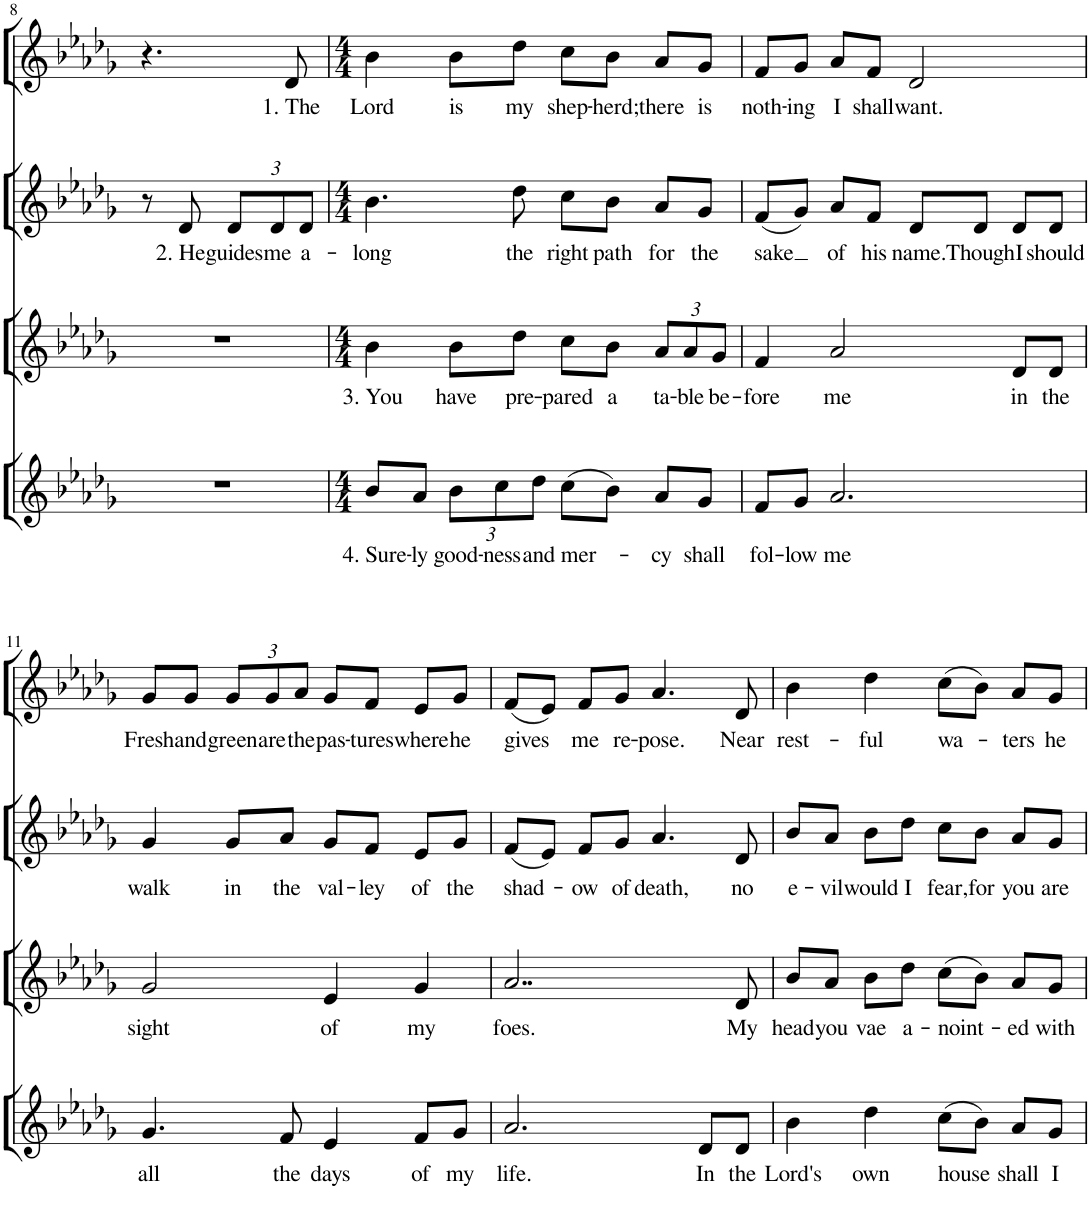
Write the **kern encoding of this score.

**kern	**text	**kern	**text	**kern	**text	**kern	**text
*part4	*part4	*part3	*part3	*part2	*part2	*part1	*part1
*staff4	*staff4	*staff3	*staff3	*staff2	*staff2	*staff1	*staff1
*I"Voice	*	*I"Voice	*	*I"Voice	*	*I"Voice	*
!!LO:PB:g=z
*clefG2	*	*clefG2	*	*clefG2	*	*clefG2	*
*k[b-e-a-d-g-]	*	*k[b-e-a-d-g-]	*	*k[b-e-a-d-g-]	*	*k[b-e-a-d-g-]	*
*M2/4	*	*M2/4	*	*M2/4	*	*M2/4	*
=8	=8	=8	=8	=8	=8	=8	=8
2r	.	2r	.	8r	.	4.r	.
!	!	!	!	!	!LO:LY:b	!	!
.	.	.	.	8d-/	2. He	.	.
*	*	*	*	*Xbrackettup	*	*	*
!	!	!	!	!	!LO:LY:b	!	!
.	.	.	.	12d-/L	guides	.	.
!	!	!	!	!	!LO:LY:b	!	!
.	.	.	.	12d-/	me	.	.
!	!	!	!	!	!	!	!LO:LY:b
.	.	.	.	.	.	8d-/	1. The
!	!	!	!	!	!LO:LY:b	!	!
.	.	.	.	12d-/J	a-	.	.
=9	=9	=9	=9	=9	=9	=9	=9
*M4/4	*	*M4/4	*	*M4/4	*	*M4/4	*
!	!LO:LY:b	!	!LO:LY:b	!	!LO:LY:b	!	!LO:LY:b
8b-/L	4. Sure-	4b-\	3. You	4.b-\	-long	4b-\	Lord
!	!LO:LY:b	!	!	!	!	!	!
8a-/J	-ly	.	.	.	.	.	.
*Xbrackettup	*	*	*	*	*	*	*
!	!LO:LY:b	!	!LO:LY:b	!	!	!	!LO:LY:b
12b-\L	good-	8b-\L	have	.	.	8b-\L	is
!	!LO:LY:b	!	!	!	!	!	!
12cc\	-ness	.	.	.	.	.	.
!	!	!	!LO:LY:b	!	!LO:LY:b	!	!LO:LY:b
.	.	8dd-\J	pre-	8dd-\	the	8dd-\J	my
!	!LO:LY:b	!	!	!	!	!	!
12dd-\J	and	.	.	.	.	.	.
!	!LO:LY:b	!	!LO:LY:b	!	!LO:LY:b	!	!LO:LY:b
(8cc\L	mer-	8cc\L	-pared	8cc\L	right	8cc\L	shep-
!	!	!	!LO:LY:b	!	!LO:LY:b	!	!LO:LY:b
8b-\J)	.	8b-\J	a	8b-\J	path	8b-\J	-herd;
!	!LO:LY:b	!	!	!	!	!	!
*	*	*Xbrackettup	*	*	*	*	*
!	!	!	!LO:LY:b	!	!LO:LY:b	!	!LO:LY:b
8a-/L	-cy	12a-/L	ta-	8a-/L	for	8a-/L	there
!	!	!	!LO:LY:b	!	!	!	!
.	.	12a-/	-ble	.	.	.	.
!	!LO:LY:b	!	!	!	!LO:LY:b	!	!LO:LY:b
8g-/J	shall	.	.	8g-/J	the	8g-/J	is
!	!	!	!LO:LY:b	!	!	!	!
.	.	12g-/J	be-	.	.	.	.
=10	=10	=10	=10	=10	=10	=10	=10
!	!LO:LY:b	!	!LO:LY:b	!	!LO:LY:b	!	!LO:LY:b
8f/L	fol-	4f/	-fore	(8f/L	sake	8f/L	noth-
!	!LO:LY:b	!	!	!	!	!	!LO:LY:b
8g-/J	-low	.	.	8g-/J)	.	8g-/J	-ing
!	!LO:LY:b	!	!LO:LY:b	!	!LO:LY:b	!	!LO:LY:b
2.a-/	me	2a-/	me	8a-/L	of	8a-/L	I
!	!	!	!	!	!LO:LY:b	!	!LO:LY:b
.	.	.	.	8f/J	his	8f/J	shall
!	!	!	!	!	!LO:LY:b	!	!LO:LY:b
.	.	.	.	8d-/L	name.	2d-/	want.
!	!	!	!	!	!LO:LY:b	!	!
.	.	.	.	8d-/J	Though	.	.
!	!	!	!LO:LY:b	!	!LO:LY:b	!	!
.	.	8d-/L	in	8d-/L	I	.	.
!	!	!	!LO:LY:b	!	!LO:LY:b	!	!
.	.	8d-/J	the	8d-/J	should	.	.
!!LO:LB:g=z
=11	=11	=11	=11	=11	=11	=11	=11
!	!LO:LY:b	!	!LO:LY:b	!	!LO:LY:b	!	!LO:LY:b
4.g-/	all	2g-/	sight	4g-/	walk	8g-/L	Fresh
!	!	!	!	!	!	!	!LO:LY:b
.	.	.	.	.	.	8g-/J	and
!	!	!	!	!	!LO:LY:b	!	!
*	*	*	*	*	*	*Xbrackettup	*
!	!	!	!	!	!	!	!LO:LY:b
.	.	.	.	8g-/L	in	12g-/L	green
!	!	!	!	!	!	!	!LO:LY:b
.	.	.	.	.	.	12g-/	are
!	!LO:LY:b	!	!	!	!LO:LY:b	!	!
8f/	the	.	.	8a-/J	the	.	.
!	!	!	!	!	!	!	!LO:LY:b
.	.	.	.	.	.	12a-/J	the
!	!LO:LY:b	!	!LO:LY:b	!	!LO:LY:b	!	!LO:LY:b
4e-/	days	4e-/	of	8g-/L	val-	8g-/L	pas-
!	!	!	!	!	!LO:LY:b	!	!LO:LY:b
.	.	.	.	8f/J	-ley	8f/J	-tures
!	!LO:LY:b	!	!LO:LY:b	!	!LO:LY:b	!	!LO:LY:b
8f/L	of	4g-/	my	8e-/L	of	8e-/L	where
!	!LO:LY:b	!	!	!	!LO:LY:b	!	!LO:LY:b
8g-/J	my	.	.	8g-/J	the	8g-/J	he
=12	=12	=12	=12	=12	=12	=12	=12
!	!LO:LY:b	!	!LO:LY:b	!	!LO:LY:b	!	!LO:LY:b
2.a-/	life.	2..a-/	foes.	(8f/L	shad-	(8f/L	gives
.	.	.	.	8e-/J)	.	8e-/J)	.
!	!	!	!	!	!LO:LY:b	!	!LO:LY:b
.	.	.	.	8f/L	-ow	8f/L	me
!	!	!	!	!	!LO:LY:b	!	!LO:LY:b
.	.	.	.	8g-/J	of	8g-/J	re-
!	!	!	!	!	!LO:LY:b	!	!LO:LY:b
.	.	.	.	4.a-/	death,	4.a-/	-pose.
!	!LO:LY:b	!	!	!	!	!	!
8d-/L	In	.	.	.	.	.	.
!	!LO:LY:b	!	!LO:LY:b	!	!LO:LY:b	!	!LO:LY:b
8d-/J	the	8d-/	My	8d-/	no	8d-/	Near
=13	=13	=13	=13	=13	=13	=13	=13
!	!LO:LY:b	!	!LO:LY:b	!	!LO:LY:b	!	!LO:LY:b
4b-\	Lord's	8b-/L	head	8b-/L	e-	4b-\	rest-
!	!	!	!LO:LY:b	!	!LO:LY:b	!	!
.	.	8a-/J	you	8a-/J	-vil	.	.
!	!LO:LY:b	!	!LO:LY:b	!	!LO:LY:b	!	!LO:LY:b
4dd-\	own	8b-\L	vae	8b-\L	would	4dd-\	-ful
!	!	!	!LO:LY:b	!	!LO:LY:b	!	!
.	.	8dd-\J	a-	8dd-\J	I	.	.
!	!LO:LY:b	!	!LO:LY:b	!	!LO:LY:b	!	!LO:LY:b
(8cc\L	house	(8cc\L	-noint-	8cc\L	fear,	(8cc\L	wa-
!	!	!	!	!	!LO:LY:b	!	!
8b-\J)	.	8b-\J)	.	8b-\J	for	8b-\J)	.
!	!LO:LY:b	!	!LO:LY:b	!	!LO:LY:b	!	!LO:LY:b
8a-/L	shall	8a-/L	-ed	8a-/L	you	8a-/L	-ters
!	!LO:LY:b	!	!LO:LY:b	!	!LO:LY:b	!	!LO:LY:b
8g-/J	I	8g-/J	with	8g-/J	are	8g-/J	he
=	=	=	=	=	=	=	=
*-	*-	*-	*-	*-	*-	*-	*-
